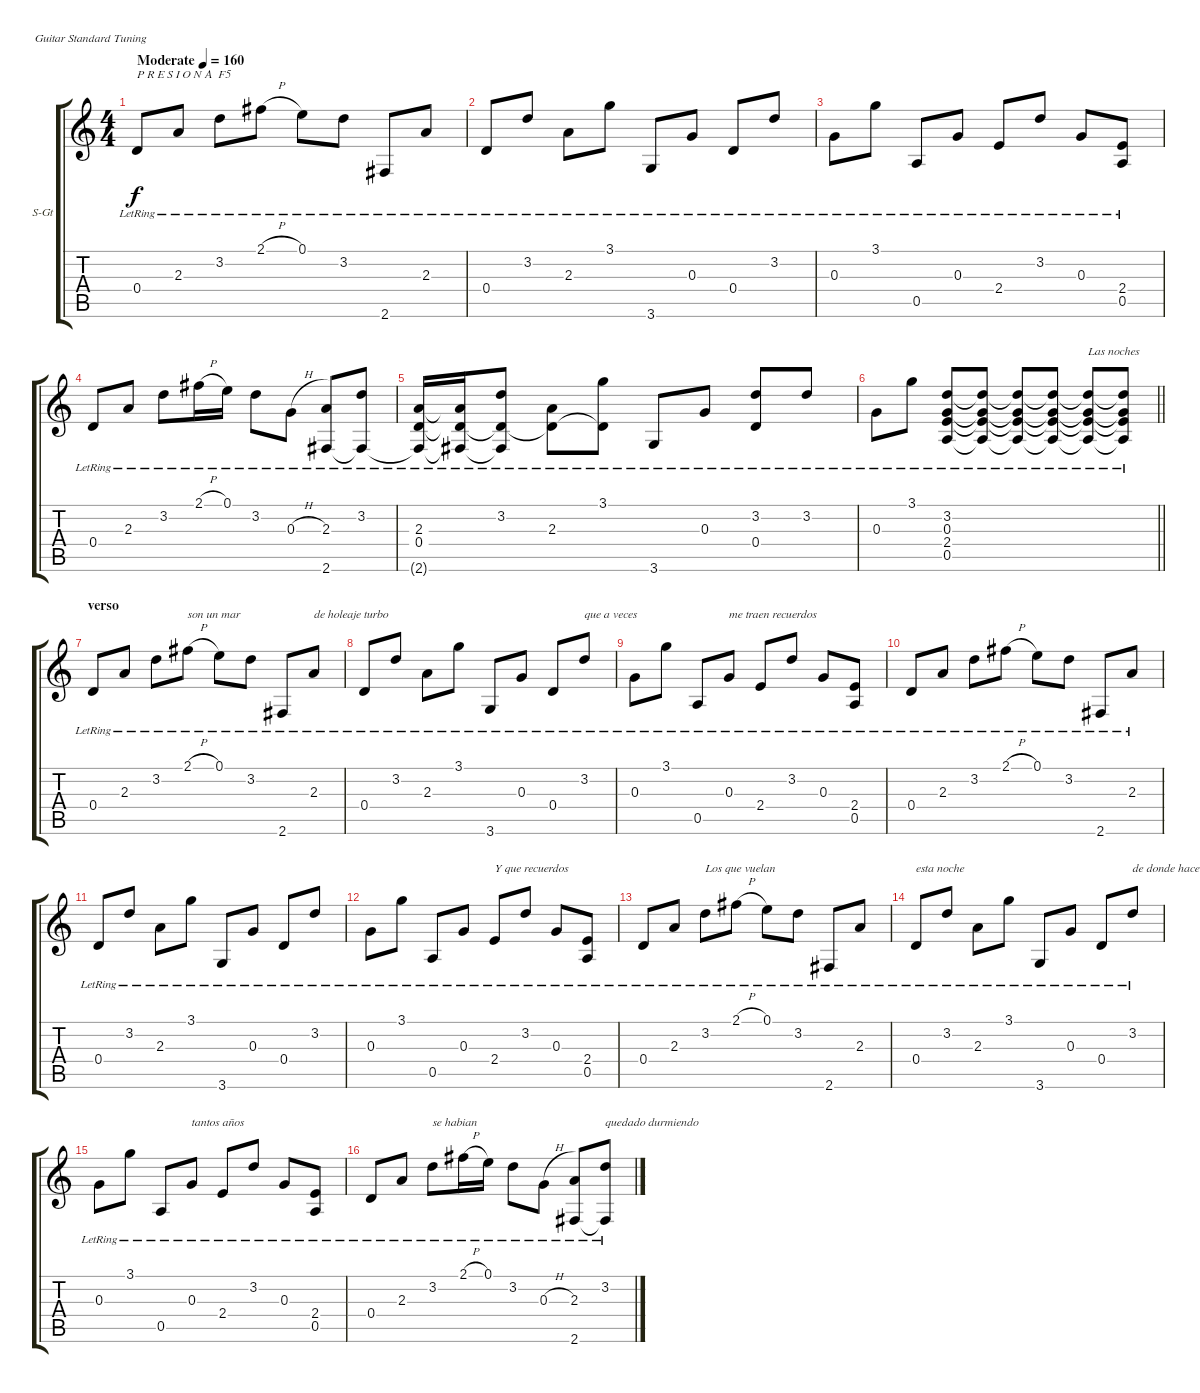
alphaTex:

\bracketExtendMode groupsimilarinstruments
\firstSystemTrackNameOrientation horizontal
\otherSystemsTrackNameOrientation horizontal
\track ("Pista 1" "S-Gt") {instrument acousticguitarsteel}
\staff {score tabs}
\tuning (E4 B3 G3 D3 A2 E2)
\ts (4 4)
\beaming (8 2 2 2 2)
\tempo (160 "Moderate")
\clef g2
\ks c
0.4{lr}.8{txt "P R E S I O N A  F5" dy f instrument acousticguitarsteel} 2.3{lr}.8 3.2{lr}.8 2.1{h lr}.8 0.1{lr}.8 3.2{lr}.8 2.6{lr}.8 2.3{lr}.8 |
0.4{lr}.8 3.2{lr}.8 2.3{lr}.8 3.1{lr}.8 3.6{lr}.8 0.3{lr}.8 0.4{lr}.8 3.2{lr}.8 |
0.3{lr}.8 3.1{lr}.8 0.5{lr}.8 0.3{lr}.8 2.4{lr}.8 3.2{lr}.8 0.3{lr}.8 (2.4{lr} 0.5{lr}).8 |
0.4{lr}.8 2.3{lr}.8 3.2{lr}.8 2.1{h lr}.16 0.1{lr}.16 3.2{lr}.8 0.3{h lr}.8 (2.3{lr} 2.6).8 (3.2{lr} 2.6{t}).8 |
(2.3{lr} 0.4 2.6{t}).16 (2.3{lr t} 0.4{t} 2.6{t}).16 (3.2{lr} 0.4{t} 2.6{t}).8 (2.3{lr} 0.4{t}).8 (3.1{lr} 0.4{t}).8 3.6{lr}.8 0.3{lr}.8 (3.2{lr} 0.4{lr}).8 3.2{lr}.8 |
\barLineRight lightlight
0.3{lr}.8 3.1{lr}.8 (3.2{lr} 0.3{lr} 2.4{lr} 0.5{lr}).8 (3.2{lr t} 0.3{lr t} 2.4{lr t} 0.5{lr t}).8 (3.2{lr t} 0.3{lr t} 2.4{lr t} 0.5{lr t}).8 (3.2{lr t} 0.3{lr t} 2.4{lr t} 0.5{lr t}).8 (3.2{lr t} 0.3{lr t} 2.4{lr t} 0.5{lr t}).8{txt "Las noches"} (3.2{lr t} 0.3{lr t} 2.4{lr t} 0.5{lr t}).8 |
\section ("" "verso")
0.4{lr}.8 2.3{lr}.8 3.2{lr}.8 2.1{h lr}.8{txt "son un mar"} 0.1{lr}.8 3.2{lr}.8 2.6{lr}.8 2.3{lr}.8{txt "de holeaje turbo"} |
0.4{lr}.8 3.2{lr}.8 2.3{lr}.8 3.1{lr}.8 3.6{lr}.8 0.3{lr}.8 0.4{lr}.8 3.2{lr}.8{txt "que a veces"} |
0.3{lr}.8 3.1{lr}.8 0.5{lr}.8 0.3{lr}.8{txt "me traen recuerdos"} 2.4{lr}.8 3.2{lr}.8 0.3{lr}.8 (2.4{lr} 0.5{lr}).8 |
0.4{lr}.8 2.3{lr}.8 3.2{lr}.8 2.1{h lr}.8 0.1{lr}.8 3.2{lr}.8 2.6{lr}.8 2.3{lr}.8 |
0.4{lr}.8 3.2{lr}.8 2.3{lr}.8 3.1{lr}.8 3.6{lr}.8 0.3{lr}.8 0.4{lr}.8 3.2{lr}.8 |
0.3{lr}.8 3.1{lr}.8 0.5{lr}.8 0.3{lr}.8 2.4{lr}.8{txt "Y que recuerdos"} 3.2{lr}.8 0.3{lr}.8 (2.4{lr} 0.5{lr}).8 |
0.4{lr}.8 2.3{lr}.8 3.2{lr}.8{txt "Los que vuelan"} 2.1{h lr}.8 0.1{lr}.8 3.2{lr}.8 2.6{lr}.8 2.3{lr}.8 |
0.4{lr}.8{txt "esta noche"} 3.2{lr}.8 2.3{lr}.8 3.1{lr}.8 3.6{lr}.8 0.3{lr}.8 0.4{lr}.8 3.2{lr}.8{txt "de donde hace"} |
0.3{lr}.8 3.1{lr}.8 0.5{lr}.8 0.3{lr}.8{txt "tantos años"} 2.4{lr}.8 3.2{lr}.8 0.3{lr}.8 (2.4{lr} 0.5{lr}).8 |
0.4{lr}.8 2.3{lr}.8 3.2{lr}.8{txt "se habian"} 2.1{h lr}.16 0.1{lr}.16 3.2{lr}.8 0.3{h lr}.8 (2.3{lr} 2.6).8 (3.2{lr} 2.6{t}).8{txt "quedado durmiendo"}
